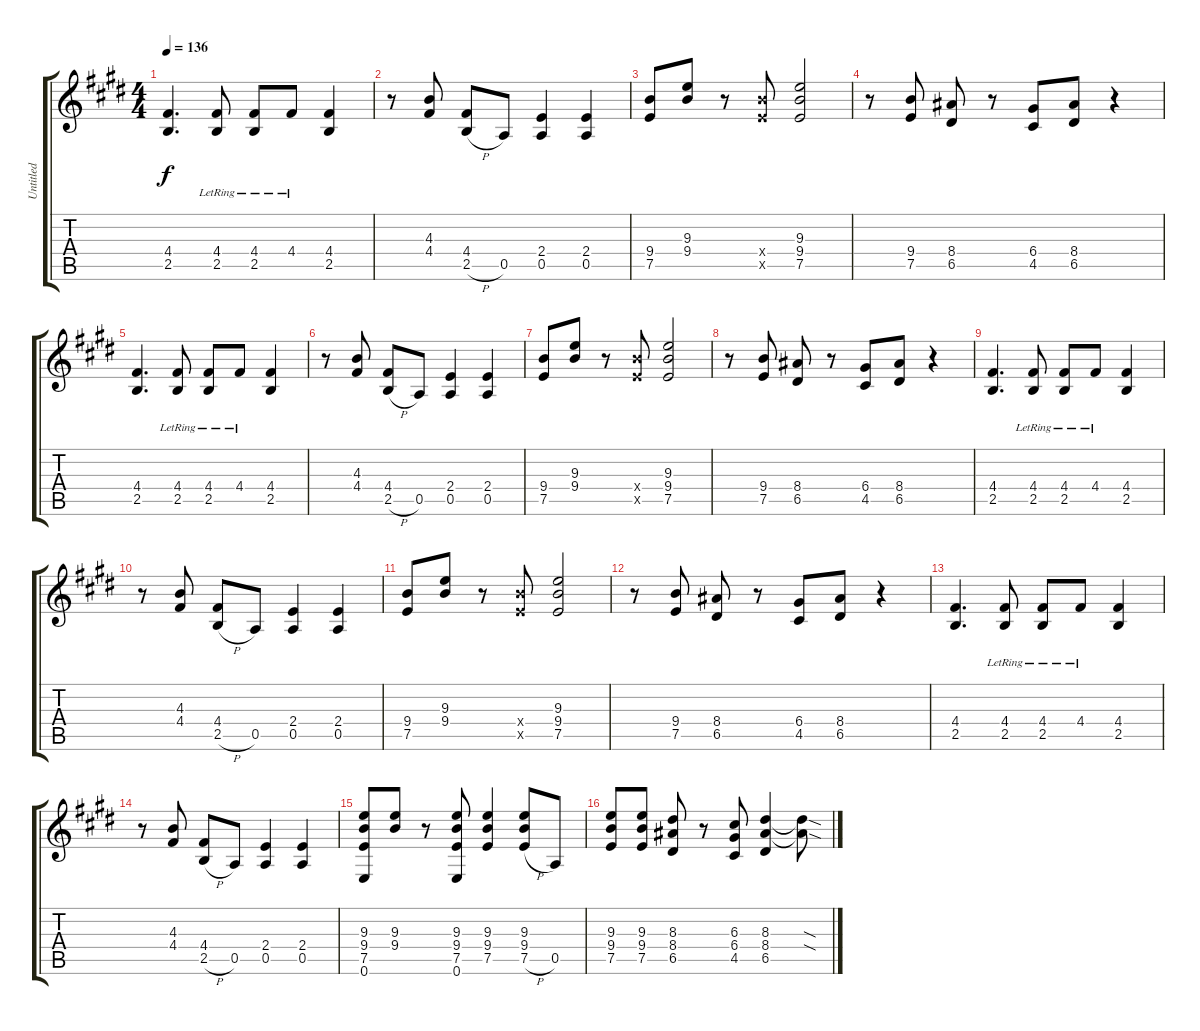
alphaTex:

\track ("Untitled" "Untitled") {instrument distortionguitar}
\staff {score tabs}
\tuning (E4 B3 G3 D3 A2 E2) {hide}
\ts (4 4)
\tempo 136
\clef g2
\ks c#minor
(4.4 2.5).4{d dy f} (4.4{lr} 2.5{lr}).8 (4.4{lr} 2.5{lr}).8 4.4{lr}.8 (4.4 2.5).4 |
r.8 (4.3 4.4).8 (4.4 2.5{h}).8 0.5.8 (2.4 0.5).4 (2.4 0.5).4 |
\ks e
(9.4 7.5).8 (9.3 9.4).8 r.8 (9.4{x} 7.5{x}).8 (9.3 9.4 7.5).2 |
\ks c#minor
r.8 (9.4 7.5).8 (8.4 6.5).8 r.8 (6.4 4.5).8 (8.4 6.5).8 r.4 |
(4.4 2.5).4{d} (4.4{lr} 2.5{lr}).8 (4.4{lr} 2.5{lr}).8 4.4{lr}.8 (4.4 2.5).4 |
r.8 (4.3 4.4).8 (4.4 2.5{h}).8 0.5.8 (2.4 0.5).4 (2.4 0.5).4 |
\ks e
(9.4 7.5).8 (9.3 9.4).8 r.8 (9.4{x} 7.5{x}).8 (9.3 9.4 7.5).2 |
\ks c#minor
r.8 (9.4 7.5).8 (8.4 6.5).8 r.8 (6.4 4.5).8 (8.4 6.5).8 r.4 |
(4.4 2.5).4{d} (4.4{lr} 2.5{lr}).8 (4.4{lr} 2.5{lr}).8 4.4{lr}.8 (4.4 2.5).4 |
r.8 (4.3 4.4).8 (4.4 2.5{h}).8 0.5.8 (2.4 0.5).4 (2.4 0.5).4 |
\ks e
(9.4 7.5).8 (9.3 9.4).8 r.8 (9.4{x} 7.5{x}).8 (9.3 9.4 7.5).2 |
\ks c#minor
r.8 (9.4 7.5).8 (8.4 6.5).8 r.8 (6.4 4.5).8 (8.4 6.5).8 r.4 |
(4.4 2.5).4{d} (4.4{lr} 2.5{lr}).8 (4.4{lr} 2.5{lr}).8 4.4{lr}.8 (4.4 2.5).4 |
r.8 (4.3 4.4).8 (4.4 2.5{h}).8 0.5.8 (2.4 0.5).4 (2.4 0.5).4 |
\ks e
(9.3 9.4 7.5 0.6).8 (9.3 9.4).8 r.8 (9.3 9.4 7.5 0.6).8 (9.3 9.4 7.5).4 (9.3 9.4 7.5{h}).8 0.5.8 |
\ks c#minor
(9.3 9.4 7.5).8 (9.3 9.4 7.5).8 (8.3 8.4 6.5).8 r.8 (6.3 6.4 4.5).8 (8.3 8.4 6.5).4 (8.3{sod t} 8.4{sod t}).8
